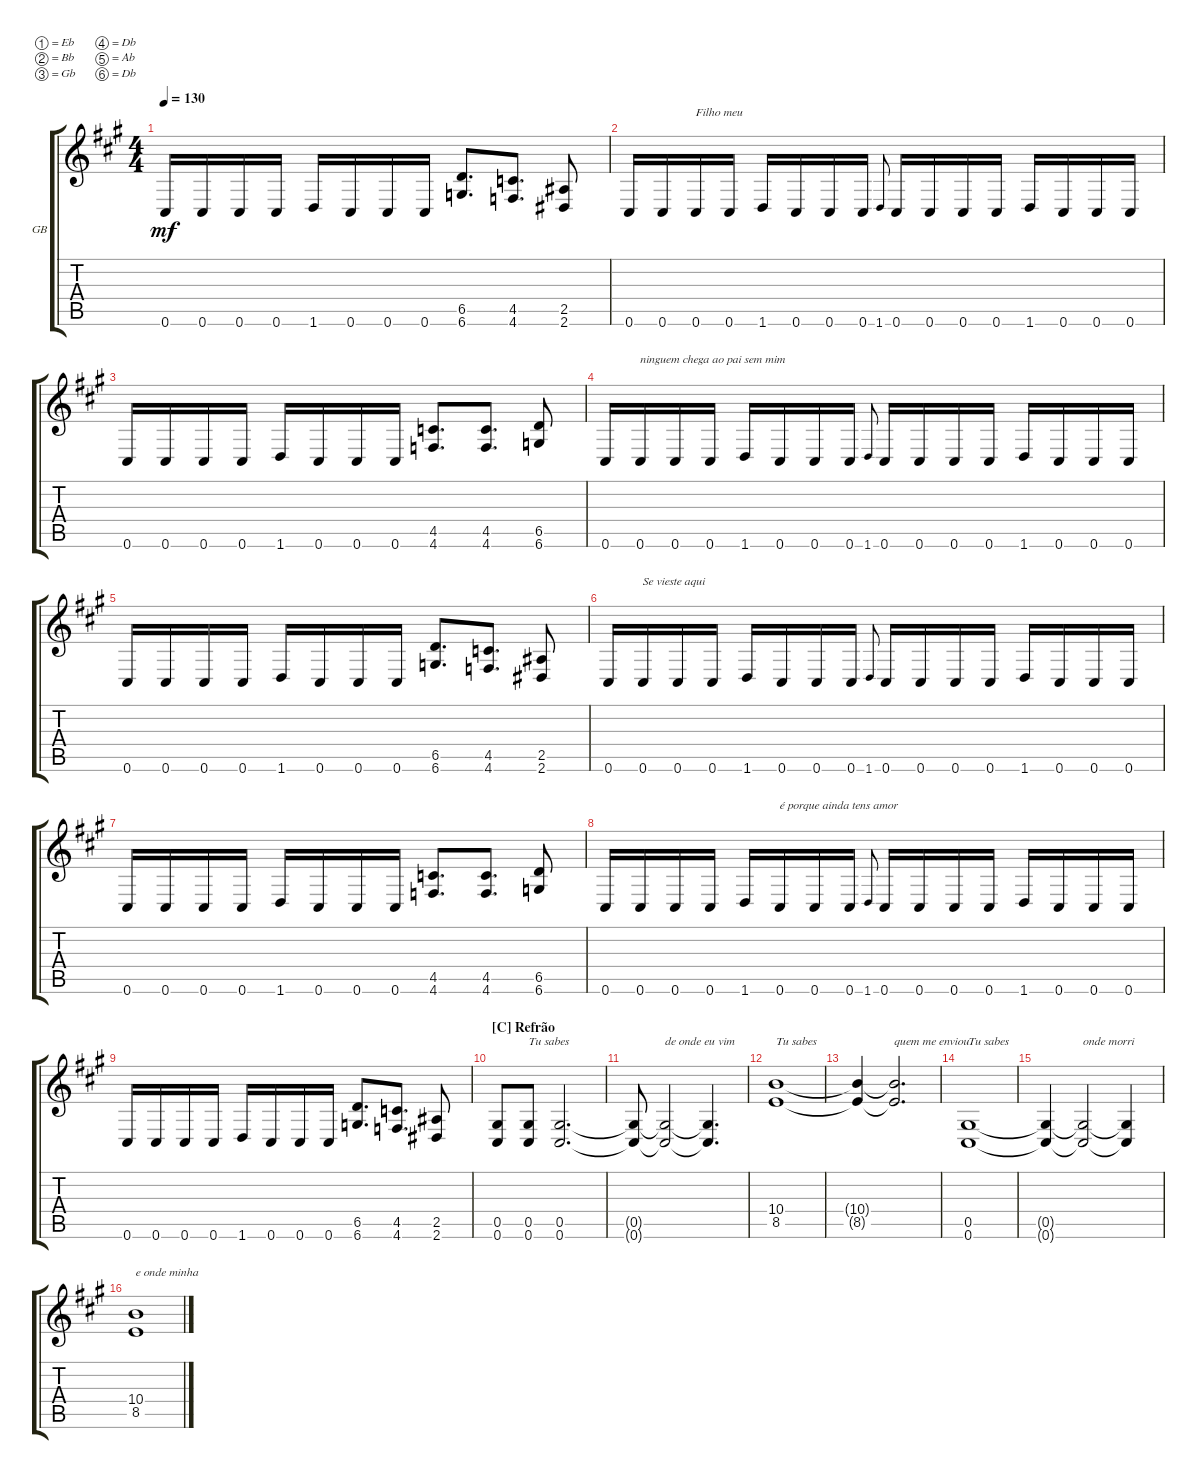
\defaultSystemsLayout 4
\bracketExtendMode groupsimilarinstruments
\firstSystemTrackNameOrientation horizontal
\otherSystemsTrackNameOrientation horizontal
\track ("Guitarra Base" "GB") {instrument acousticguitarsteel}
\staff {score tabs}
\tuning (Eb4 Bb3 Gb3 Db3 Ab2 Db2)
\ts (4 4)
\tempo 130
\clef g2
\ks a
0.6.16{dy mf} 0.6.16 0.6.16 0.6.16 1.6.16 0.6.16 0.6.16 0.6.16 (6.6 6.5).8{d} (4.5 4.6).8{d} (2.6 2.5).8 |
0.6.16 0.6.16 0.6.16{txt "Filho meu"} 0.6.16 1.6.16 0.6.16 0.6.16 0.6.16 1.6.8{gr onbeat} 0.6.16 0.6.16 0.6.16 0.6.16 1.6.16 0.6.16 0.6.16 0.6.16 |
0.6.16 0.6.16 0.6.16 0.6.16 1.6.16 0.6.16 0.6.16 0.6.16 (4.6 4.5).8{d} (4.5 4.6).8{d} (6.6 6.5).8 |
0.6.16 0.6.16{txt "ninguem chega ao pai sem mim"} 0.6.16 0.6.16 1.6.16 0.6.16 0.6.16 0.6.16 1.6.8{gr onbeat} 0.6.16 0.6.16 0.6.16 0.6.16 1.6.16 0.6.16 0.6.16 0.6.16 |
0.6.16 0.6.16 0.6.16 0.6.16 1.6.16 0.6.16 0.6.16 0.6.16 (6.6 6.5).8{d} (4.5 4.6).8{d} (2.6 2.5).8 |
0.6.16 0.6.16{txt "Se vieste aqui "} 0.6.16 0.6.16 1.6.16 0.6.16 0.6.16 0.6.16 1.6.8{gr onbeat} 0.6.16 0.6.16 0.6.16 0.6.16 1.6.16 0.6.16 0.6.16 0.6.16 |
0.6.16 0.6.16 0.6.16 0.6.16 1.6.16 0.6.16 0.6.16 0.6.16 (4.6 4.5).8{d} (4.5 4.6).8{d} (6.6 6.5).8 |
0.6.16 0.6.16 0.6.16 0.6.16 1.6.16 0.6.16{txt "é porque ainda tens amor"} 0.6.16 0.6.16 1.6.8{gr onbeat} 0.6.16 0.6.16 0.6.16 0.6.16 1.6.16 0.6.16 0.6.16 0.6.16 |
0.6.16 0.6.16 0.6.16 0.6.16 1.6.16 0.6.16 0.6.16 0.6.16 (6.6 6.5).8{d} (4.5 4.6).8{d} (2.6 2.5).8 |
\section ("C" "Refrão")
(0.6 0.5).8 (0.5 0.6).8{txt "Tu sabes"} (0.5 0.6).2{d} |
(0.5{t} 0.6{t}).8 (0.5{t} 0.6{t}).2{txt "de onde eu vim"} (0.6{t} 0.5{t}).4{d} |
(8.5 10.4).1{txt "Tu sabes"} |
(10.4{t} 8.5{t}).4 (8.5{t} 10.4{t}).2{d txt "quem me enviou"} |
(0.6 0.5).1{txt "Tu sabes"} |
(0.5{t} 0.6{t}).4 (0.5{t} 0.6{t}).2{txt "onde morri"} (0.6{t} 0.5{t}).4 |
(8.5 10.4).1{txt "e onde minha"}
